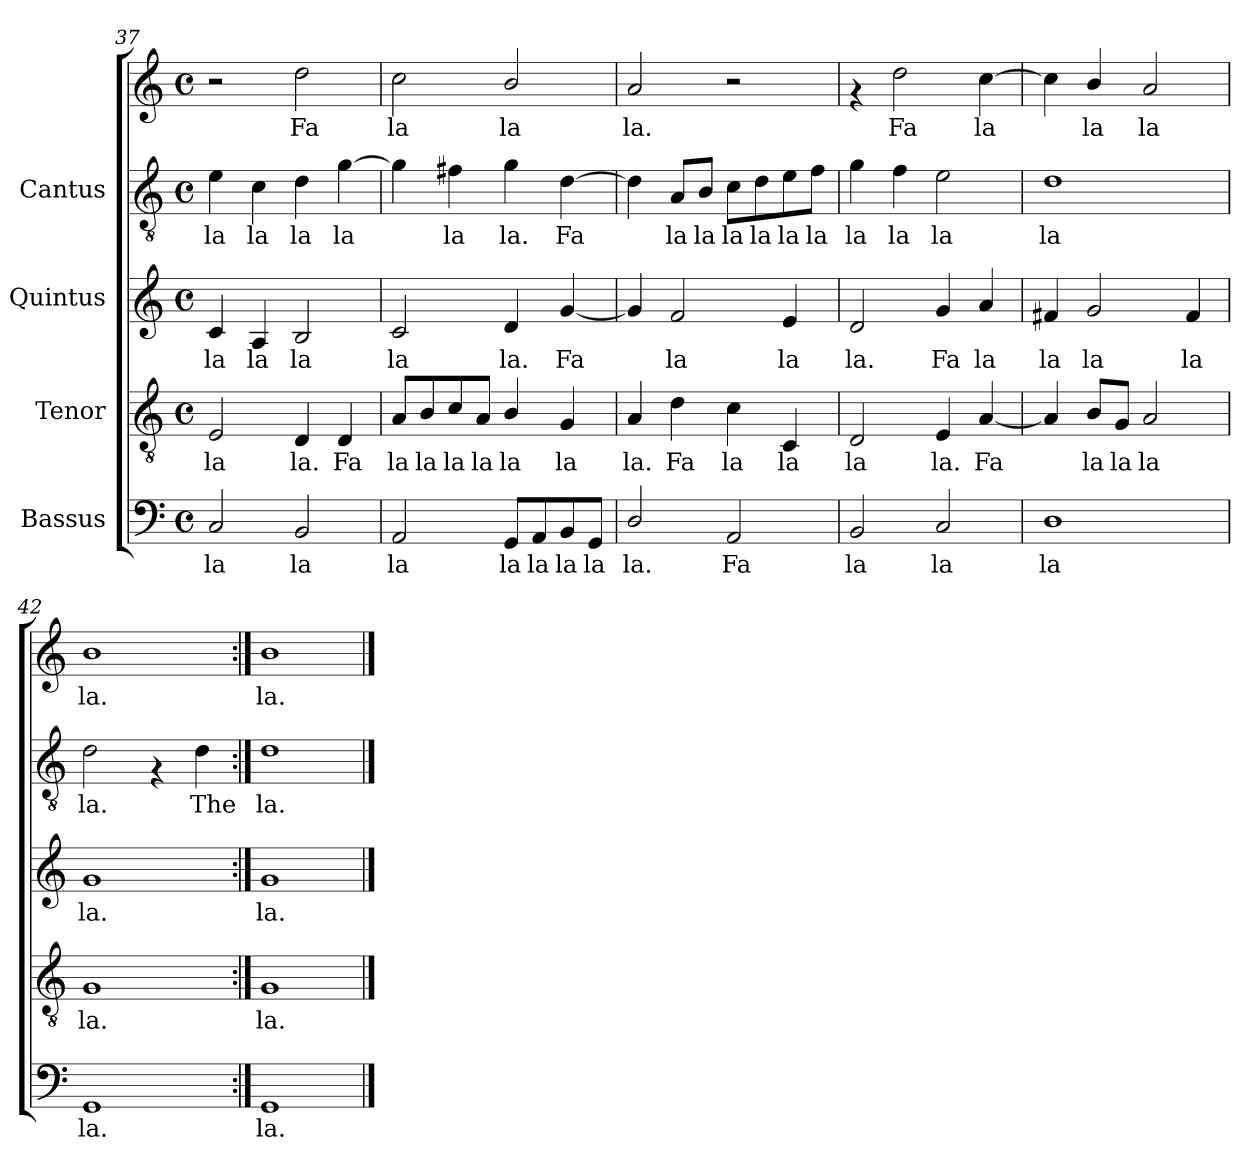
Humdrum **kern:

**kern	**text	**kern	**text	**kern	**text	**kern	**text	**kern	**text
*part4	*part4	*part3	*part3	*part2	*part2	*part1	*part1	*part1	*part1
*staff5	*staff5	*staff4	*staff4	*staff3	*staff3	*staff2	*staff2	*staff1	*staff1
*I"Bassus	*	*I"Tenor	*	*I"Quintus	*	*I"Cantus	*	*	*
*clefF4	*	*clefGv2	*	*clefG2	*	*clefGv2	*	*clefG2	*
*M4/4	*	*M4/4	*	*M4/4	*	*M4/4	*	*M4/4	*
*met(c)	*	*met(c)	*	*met(c)	*	*met(c)	*	*met(c)	*
=37	=37	=37	=37	=37	=37	=37	=37	=37	=37
!	!LO:LY:b:cj	!	!LO:LY:b:cj	!	!LO:LY:b:cj	!	!LO:LY:b:cj	!	!
2C/	la	2E/	la	4c/	la	4e\	la	2r	.
!	!	!	!	!	!LO:LY:b:cj	!	!LO:LY:b:cj	!	!
.	.	.	.	4A/	la	4c\	la	.	.
!	!LO:LY:b:cj	!	!LO:LY:b:cj	!	!LO:LY:b:cj	!	!LO:LY:b:cj	!	!LO:LY:b:cj
2BB/	la	4D/	la.	2B/	la	4d\	la	2dd\	Fa
!	!	!	!LO:LY:b:cj	!	!	!	!LO:LY:b:cj	!	!
.	.	4D/	Fa	.	.	[>4g\	la	.	.
!!LO:LB:g=z
=38	=38	=38	=38	=38	=38	=38	=38	=38	=38
!	!LO:LY:b:cj	!	!LO:LY:b:cj	!	!LO:LY:b:cj	!	!LO:LY:b:cj	!	!LO:LY:b:cj
2AA/	la	8A/L	la	2c/	la	4g\]	.	2cc\	la
!	!	!	!LO:LY:b:cj	!	!	!	!	!	!
.	.	8B/	la	.	.	.	.	.	.
!	!	!	!LO:LY:b:cj	!	!	!	!LO:LY:b:cj	!	!
.	.	8c/	la	.	.	4f#X\	la	.	.
!	!	!	!LO:LY:b:cj	!	!	!	!	!	!
.	.	8A/J	la	.	.	.	.	.	.
!	!LO:LY:b:cj	!	!LO:LY:b:cj	!	!LO:LY:b:cj	!	!LO:LY:b:cj	!	!LO:LY:b:cj
8GG/L	la	4B/	la	4d/	la.	4g\	la.	2b/	la
!	!LO:LY:b:cj	!	!	!	!	!	!	!	!
8AA/	la	.	.	.	.	.	.	.	.
!	!LO:LY:b:cj	!	!LO:LY:b:cj	!	!LO:LY:b:cj	!	!LO:LY:b:cj	!	!
8BB/	la	4G/	la	[<4g/	Fa	[>4d\	Fa	.	.
!	!LO:LY:b:cj	!	!	!	!	!	!	!	!
8GG/J	la	.	.	.	.	.	.	.	.
=39	=39	=39	=39	=39	=39	=39	=39	=39	=39
!	!LO:LY:b:cj	!	!LO:LY:b:cj	!	!LO:LY:b:cj	!	!LO:LY:b:cj	!	!LO:LY:b:cj
2D/	la.	4A/	la.	4g/]	.	4d\]	.	2a/	la.
!	!	!	!LO:LY:b:cj	!	!LO:LY:b:cj	!	!LO:LY:b:cj	!	!
.	.	4d\	Fa	2f/	la	8A/L	la	.	.
!	!	!	!	!	!	!	!LO:LY:b:cj	!	!
.	.	.	.	.	.	8B/J	la	.	.
!	!LO:LY:b:cj	!	!LO:LY:b:cj	!	!	!	!LO:LY:b:cj	!	!
2AA/	Fa	4c\	la	.	.	8c\L	la	2r	.
!	!	!	!	!	!	!	!LO:LY:b:cj	!	!
.	.	.	.	.	.	8d\	la	.	.
!	!	!	!LO:LY:b:cj	!	!LO:LY:b:cj	!	!LO:LY:b:cj	!	!
.	.	4C/	la	4e/	la	8e\	la	.	.
!	!	!	!	!	!	!	!LO:LY:b:cj	!	!
.	.	.	.	.	.	8f\J	la	.	.
=40	=40	=40	=40	=40	=40	=40	=40	=40	=40
!	!LO:LY:b:cj	!	!LO:LY:b:cj	!	!LO:LY:b:cj	!	!LO:LY:b:cj	!	!
2BB/	la	2D/	la	2d/	la.	4g\	la	4rf	.
!	!	!	!	!	!	!	!LO:LY:b:cj	!	!LO:LY:b:cj
.	.	.	.	.	.	4f\	la	2dd\	Fa
!	!LO:LY:b:cj	!	!LO:LY:b:cj	!	!LO:LY:b:cj	!	!LO:LY:b:cj	!	!
2C/	la	4E/	la.	4g/	Fa	2e\	la	.	.
!	!	!	!LO:LY:b:cj	!	!LO:LY:b:cj	!	!	!	!LO:LY:b:cj
.	.	[<4A/	Fa	4a/	la	.	.	[>4cc\	la
=41	=41	=41	=41	=41	=41	=41	=41	=41	=41
!	!LO:LY:b:cj	!	!LO:LY:b:cj	!	!LO:LY:b:cj	!	!LO:LY:b:cj	!	!LO:LY:b:cj
1D	la	4A/]	.	4f#X/	la	1d	la	4cc\]	.
!	!	!	!LO:LY:b:cj	!	!LO:LY:b:cj	!	!	!	!LO:LY:b:cj
.	.	8B/L	la	2g/	la	.	.	4b/	la
!	!	!	!LO:LY:b:cj	!	!	!	!	!	!
.	.	8G/J	la	.	.	.	.	.	.
!	!	!	!LO:LY:b:cj	!	!	!	!	!	!LO:LY:b:cj
.	.	2A/	la	.	.	.	.	2a/	la
!	!	!	!	!	!LO:LY:b:cj	!	!	!	!
.	.	.	.	4f#/	la	.	.	.	.
=42	=42	=42	=42	=42	=42	=42	=42	=42	=42
!	!LO:LY:b:cj	!	!LO:LY:b:cj	!	!LO:LY:b:cj	!	!LO:LY:b:cj	!	!LO:LY:b:cj
1GG	la.	1G	la.	1g	la.	2d\	la.	1b	la.
.	.	.	.	.	.	4rF	.	.	.
!	!	!	!	!	!	!	!LO:LY:b:cj	!	!
.	.	.	.	.	.	4d\	The	.	.
!!LO:PB:g=z
=43:|!	=43:|!	=43:|!	=43:|!	=43:|!	=43:|!	=43:|!	=43:|!	=43:|!	=43:|!
!	!LO:LY:b:cj	!	!LO:LY:b:cj	!	!LO:LY:b:cj	!	!LO:LY:b:cj	!	!LO:LY:b:cj
1GG	la.	1G	la.	1g	la.	1d	la.	1b	la.
==	==	==	==	==	==	==	==	==	==
*-	*-	*-	*-	*-	*-	*-	*-	*-	*-
